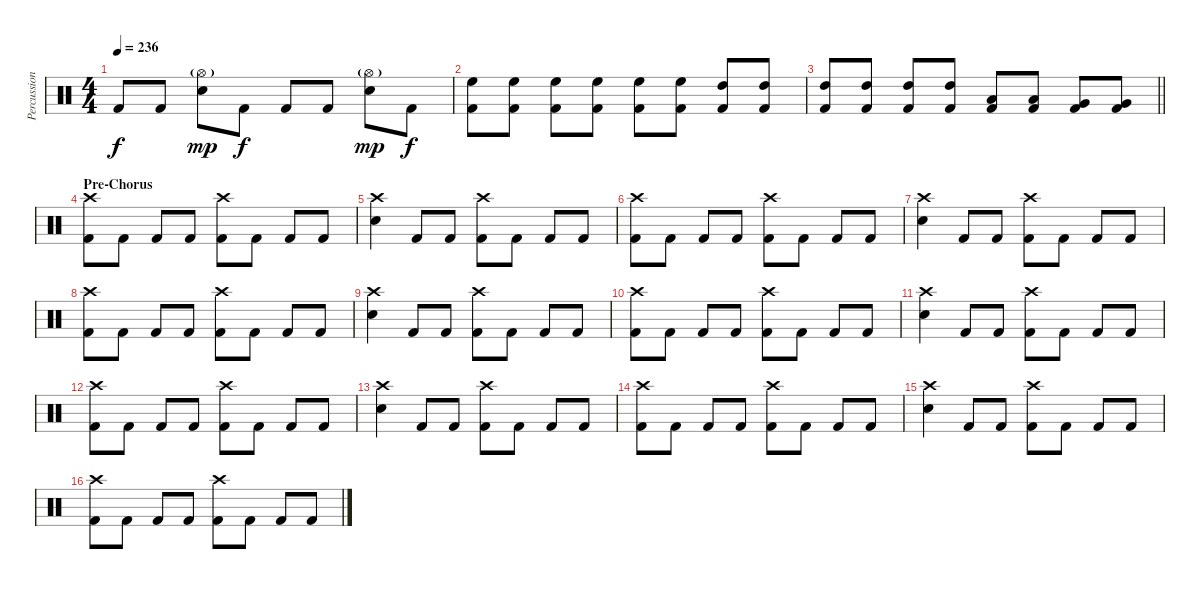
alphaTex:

\track ("Percussion" "Percussion") {instrument percussion}
\staff {score}
\articulation defaults
\ts (4 4)
\tempo 236
\clef neutral
\ks c "Kick (hit) 2".8{dy f} "Kick (hit) 2".8
("Hi-Hat (open)"{g} "Electric Snare (hit)").8{dy mp} "Kick (hit) 2".8{dy f} "Kick (hit) 2".8 "Kick (hit) 2".8 ("Hi-Hat (open)"{g} "Electric Snare (hit)").8{dy mp} "Kick (hit) 2".8{dy f} |
("High Floor Tom (hit)" "Kick (hit) 2").8 ("High Floor Tom (hit)" "Kick (hit) 2").8 ("High Floor Tom (hit)" "Kick (hit) 2").8 ("High Floor Tom (hit)" "Kick (hit) 2").8 ("High Floor Tom (hit)" "Kick (hit) 2").8 ("High Floor Tom (hit)" "Kick (hit) 2").8 ("High Tom (hit)" "Kick (hit) 2").8 ("High Tom (hit)" "Kick (hit) 2").8 |
\barLineRight lightlight
("High Tom (hit)" "Kick (hit) 2").8 ("High Tom (hit)" "Kick (hit) 2").8 ("High Tom (hit)" "Kick (hit) 2").8 ("High Tom (hit)" "Kick (hit) 2").8 ("Low Tom (hit)" "Kick (hit) 2").8 ("Low Tom (hit)" "Kick (hit) 2").8 ("Very Low Tom (hit)" "Kick (hit) 2").8 ("Very Low Tom (hit)" "Kick (hit) 2").8 |
\section ("" "Pre-Chorus ")
("Crash high (hit)" "Kick (hit) 2").8 "Kick (hit) 2".8 "Kick (hit) 2".8 "Kick (hit) 2".8 ("Crash high (hit)" "Kick (hit) 2").8 "Kick (hit) 2".8 "Kick (hit) 2".8 "Kick (hit) 2".8 |
("Crash high (hit)" "Electric Snare (hit)").4 "Kick (hit) 2".8 "Kick (hit) 2".8 ("Crash high (hit)" "Kick (hit) 2").8 "Kick (hit) 2".8 "Kick (hit) 2".8 "Kick (hit) 2".8 |
("Crash high (hit)" "Kick (hit) 2").8 "Kick (hit) 2".8 "Kick (hit) 2".8 "Kick (hit) 2".8 ("Crash high (hit)" "Kick (hit) 2").8 "Kick (hit) 2".8 "Kick (hit) 2".8 "Kick (hit) 2".8 |
("Crash high (hit)" "Electric Snare (hit)").4 "Kick (hit) 2".8 "Kick (hit) 2".8 ("Crash high (hit)" "Kick (hit) 2").8 "Kick (hit) 2".8 "Kick (hit) 2".8 "Kick (hit) 2".8 |
("Crash high (hit)" "Kick (hit) 2").8 "Kick (hit) 2".8 "Kick (hit) 2".8 "Kick (hit) 2".8 ("Crash high (hit)" "Kick (hit) 2").8 "Kick (hit) 2".8 "Kick (hit) 2".8 "Kick (hit) 2".8 |
("Crash high (hit)" "Electric Snare (hit)").4 "Kick (hit) 2".8 "Kick (hit) 2".8 ("Crash high (hit)" "Kick (hit) 2").8 "Kick (hit) 2".8 "Kick (hit) 2".8 "Kick (hit) 2".8 |
("Crash high (hit)" "Kick (hit) 2").8 "Kick (hit) 2".8 "Kick (hit) 2".8 "Kick (hit) 2".8 ("Crash high (hit)" "Kick (hit) 2").8 "Kick (hit) 2".8 "Kick (hit) 2".8 "Kick (hit) 2".8 |
("Crash high (hit)" "Electric Snare (hit)").4 "Kick (hit) 2".8 "Kick (hit) 2".8 ("Crash high (hit)" "Kick (hit) 2").8 "Kick (hit) 2".8 "Kick (hit) 2".8 "Kick (hit) 2".8 |
("Crash high (hit)" "Kick (hit) 2").8 "Kick (hit) 2".8 "Kick (hit) 2".8 "Kick (hit) 2".8 ("Crash high (hit)" "Kick (hit) 2").8 "Kick (hit) 2".8 "Kick (hit) 2".8 "Kick (hit) 2".8 |
("Crash high (hit)" "Electric Snare (hit)").4 "Kick (hit) 2".8 "Kick (hit) 2".8 ("Crash high (hit)" "Kick (hit) 2").8 "Kick (hit) 2".8 "Kick (hit) 2".8 "Kick (hit) 2".8 |
("Crash high (hit)" "Kick (hit) 2").8 "Kick (hit) 2".8 "Kick (hit) 2".8 "Kick (hit) 2".8 ("Crash high (hit)" "Kick (hit) 2").8 "Kick (hit) 2".8 "Kick (hit) 2".8 "Kick (hit) 2".8 |
("Crash high (hit)" "Electric Snare (hit)").4 "Kick (hit) 2".8 "Kick (hit) 2".8 ("Crash high (hit)" "Kick (hit) 2").8 "Kick (hit) 2".8 "Kick (hit) 2".8 "Kick (hit) 2".8 |
("Crash high (hit)" "Kick (hit) 2").8 "Kick (hit) 2".8 "Kick (hit) 2".8 "Kick (hit) 2".8 ("Crash high (hit)" "Kick (hit) 2").8 "Kick (hit) 2".8 "Kick (hit) 2".8 "Kick (hit) 2".8
